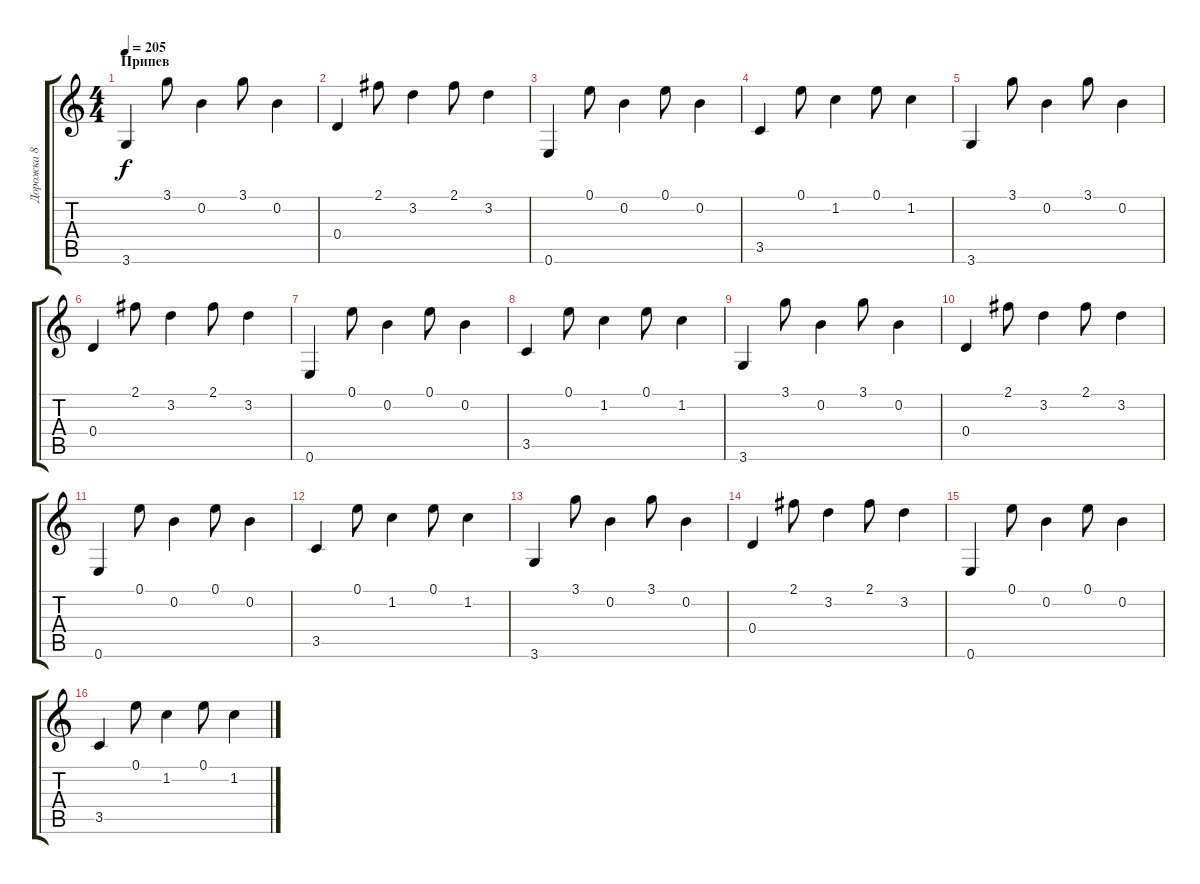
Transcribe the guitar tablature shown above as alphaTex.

\track ("Дорожка 8" "Дорожка 8") {instrument electricguitarclean}
\staff {score tabs}
\tuning (E4 B3 G3 D3 A2 E2) {hide}
\ts (4 4)
\section ("" "Припев")
\tempo 205
\clef g2
\ks c
3.6.4{dy f} 3.1.8 0.2.4 3.1.8 0.2.4 |
0.4.4 2.1.8 3.2.4 2.1.8 3.2.4 |
0.6.4 0.1.8 0.2.4 0.1.8 0.2.4 |
3.5.4 0.1.8 1.2.4 0.1.8 1.2.4 |
3.6.4 3.1.8 0.2.4 3.1.8 0.2.4 |
0.4.4 2.1.8 3.2.4 2.1.8 3.2.4 |
0.6.4 0.1.8 0.2.4 0.1.8 0.2.4 |
3.5.4 0.1.8 1.2.4 0.1.8 1.2.4 |
3.6.4 3.1.8 0.2.4 3.1.8 0.2.4 |
0.4.4 2.1.8 3.2.4 2.1.8 3.2.4 |
0.6.4 0.1.8 0.2.4 0.1.8 0.2.4 |
3.5.4 0.1.8 1.2.4 0.1.8 1.2.4 |
3.6.4 3.1.8 0.2.4 3.1.8 0.2.4 |
0.4.4 2.1.8 3.2.4 2.1.8 3.2.4 |
0.6.4 0.1.8 0.2.4 0.1.8 0.2.4 |
3.5.4 0.1.8 1.2.4 0.1.8 1.2.4
